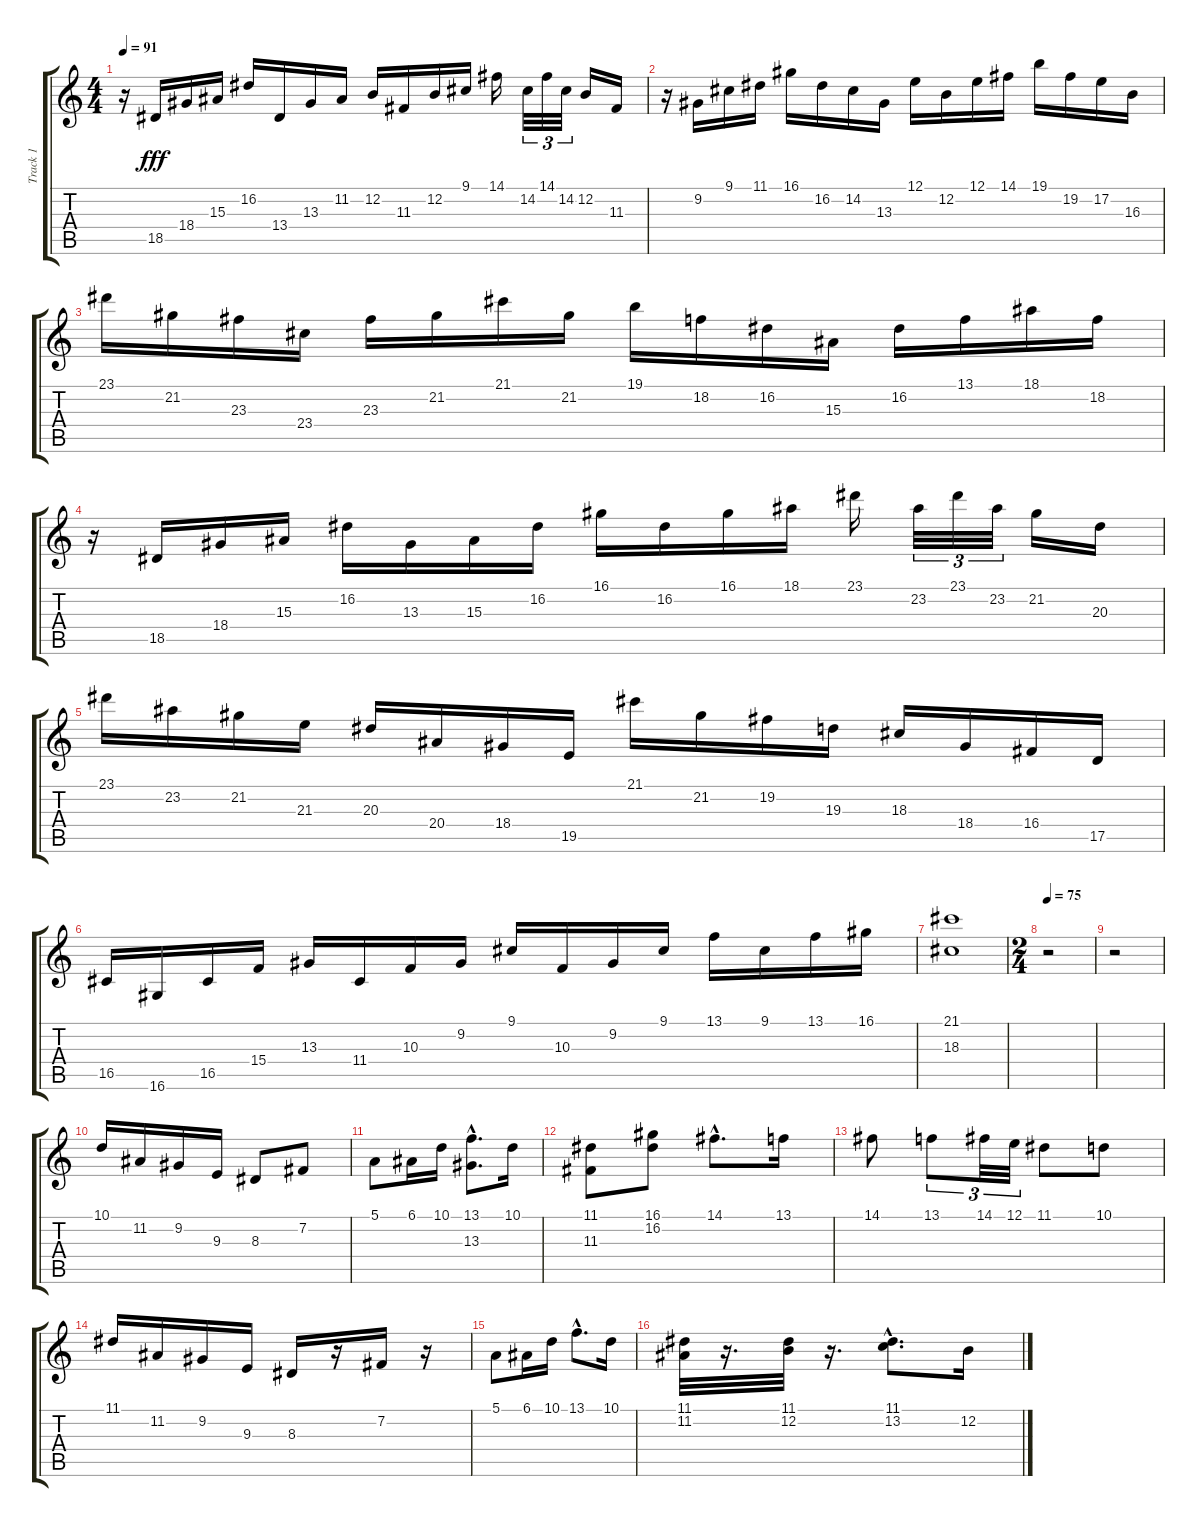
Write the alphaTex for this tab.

\track ("Track 1" "Track 1") {instrument acousticgrandpiano}
\staff {score tabs}
\tuning (E4 B3 G3 D3 A2 E2) {hide}
\ts (4 4)
\tempo 91
\clef g2
\ks c
r.16{dy fff} 18.5.16 18.4.16 15.3.16 16.2.16 13.4.16 13.3.16 11.2.16 12.2.16 11.3.16 12.2.16 9.1.16 14.1.16 14.2.32{tu (3 2)} 14.1.32{tu (3 2)} 14.2.32{tu (3 2)} 12.2.16 11.3.16 |
r.16 9.2.16 9.1.16 11.1.16 16.1.16 16.2.16 14.2.16 13.3.16 12.1.16 12.2.16 12.1.16 14.1.16 19.1.16 19.2.16 17.2.16 16.3.16 |
23.1.16 21.2.16 23.3.16 23.4.16 23.3.16 21.2.16 21.1.16 21.2.16 19.1.16 18.2.16 16.2.16 15.3.16 16.2.16 13.1.16 18.1.16 18.2.16 |
r.16 18.5.16 18.4.16 15.3.16 16.2.16 13.3.16 15.3.16 16.2.16 16.1.16 16.2.16 16.1.16 18.1.16 23.1.16 23.2.32{tu (3 2)} 23.1.32{tu (3 2)} 23.2.32{tu (3 2)} 21.2.16 20.3.16 |
23.1.16 23.2.16 21.2.16 21.3.16 20.3.16 20.4.16 18.4.16 19.5.16 21.1.16 21.2.16 19.2.16 19.3.16 18.3.16 18.4.16 16.4.16 17.5.16 |
16.5.16 16.6.16 16.5.16 15.4.16 13.3.16 11.4.16 10.3.16 9.2.16 9.1.16 10.3.16 9.2.16 9.1.16 13.1.16 9.1.16 13.1.16 16.1.16 |
(21.1 18.3).1 |
\ts (2 4)
\tempo 75
r.2 |
r.2 |
10.1.16 11.2.16 9.2.16 9.3.16 8.3.8 7.2.8 |
5.1.8 6.1.16 10.1.16 (13.1{hac} 13.3{hac}).8{d} 10.1.16 |
(11.1 11.3).8 (16.1 16.2).8 14.1{hac}.8{d} 13.1.16 |
14.1.8 13.1.8{tu (3 2)} 14.1.32{tu (3 2)} 12.1.32{tu (3 2)} 11.1.8 10.1.8 |
11.1.16 11.2.16 9.2.16 9.3.16 8.3.16 r.16 7.2.16 r.16 |
5.1.8 6.1.16 10.1.16 13.1{hac}.8{d} 10.1.16 |
(11.1 11.2).32 r.16{d} (11.1 12.2).32 r.16{d} (11.1{hac} 13.2{hac}).8{d} 12.2.16
